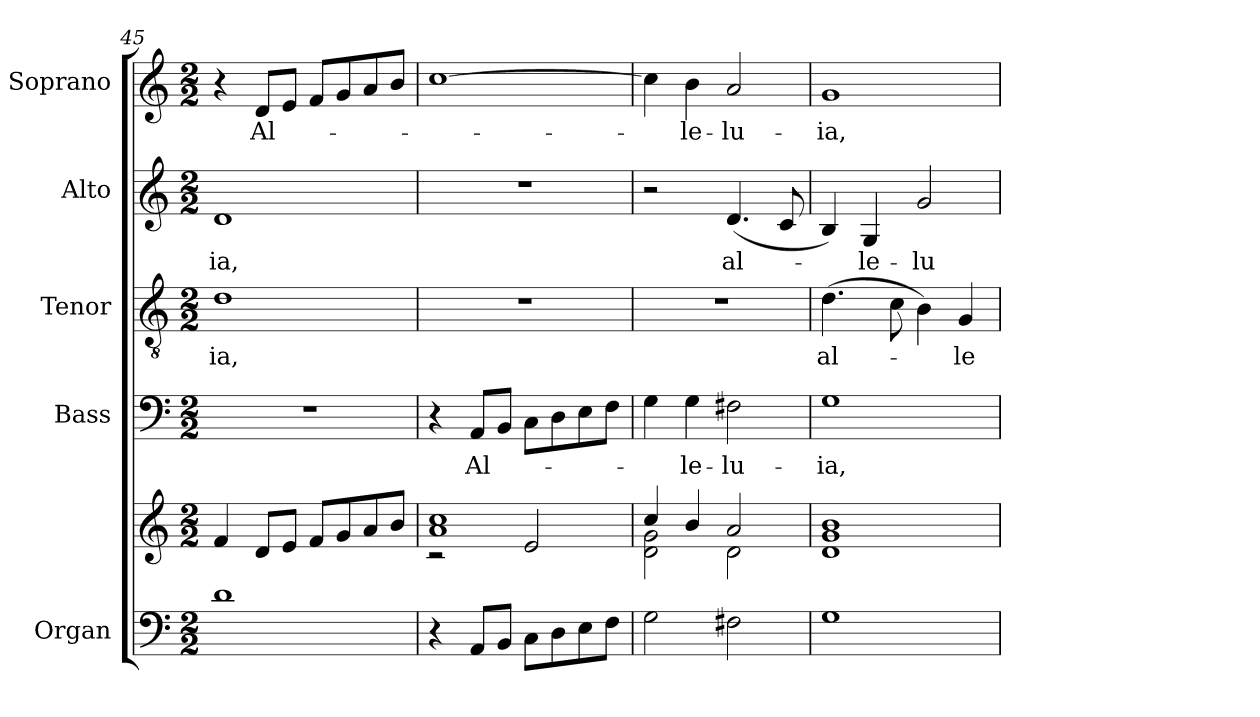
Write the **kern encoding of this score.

**kern	**kern	**kern	**text	**kern	**text	**kern	**text	**kern	**text
*part5	*part5	*part4	*part4	*part3	*part3	*part2	*part2	*part1	*part1
*staff6	*staff5	*staff4	*staff4	*staff3	*staff3	*staff2	*staff2	*staff1	*staff1
*I"Organ	*	*I"Bass	*	*I"Tenor	*	*I"Alto	*	*I"Soprano	*
*	*	*I'B.	*	*I'T.	*	*I'A.	*	*I'S.	*
*clefF4	*clefG2	*clefF4	*	*clefGv2	*	*clefG2	*	*clefG2	*
*	*	*	*	*ITrd7c12	*	*	*	*	*
*k[]	*k[]	*k[]	*	*k[]	*	*k[]	*	*k[]	*
*C:	*C:	*C:	*	*C:	*	*C:	*	*C:	*
*M2/2	*M2/2	*M2/2	*	*M2/2	*	*M2/2	*	*M2/2	*
=45	=45	=45	=45	=45	=45	=45	=45	=45	=45
!	!	!	!	!	!LO:LY:b:color=#000000	!	!	!	!
!	!	!	!	!	!	!	!LO:LY:b:color=#000000	!	!
1di	4fi/	1r	.	1Di	-ia,	1di	-ia,	4r	.
!	!	!	!	!	!	!	!	!	!LO:LY:b:color=#000000
.	8di/L	.	.	.	.	.	.	8di/L	Al-
.	8ei/J	.	.	.	.	.	.	8ei/J	.
.	8fi/L	.	.	.	.	.	.	8fi/L	.
.	8gi/	.	.	.	.	.	.	8gi/	.
.	8ai/	.	.	.	.	.	.	8ai/	.
.	8bi/J	.	.	.	.	.	.	8bi/J	.
=46	=46	=46	=46	=46	=46	=46	=46	=46	=46
*	*^	*	*	*	*	*	*	*	*
4r	1ai 1cci	2r	4r	.	1r	.	1r	.	[1cci	.
!	!	!	!	!LO:LY:b:color=#000000	!	!	!	!	!	!
8AAi/L	.	.	8AAi/L	Al-	.	.	.	.	.	.
8BBi/J	.	.	8BBi/J	.	.	.	.	.	.	.
8Ci\L	.	2ei/	8Ci\L	.	.	.	.	.	.	.
8Di\	.	.	8Di\	.	.	.	.	.	.	.
8Ei\	.	.	8Ei\	.	.	.	.	.	.	.
8Fi\J	.	.	8Fi\J	.	.	.	.	.	.	.
!!LO:PB:g=z
=47	=47	=47	=47	=47	=47	=47	=47	=47	=47	=47
2Gi\	4cci/	2di\ 2gi	4Gi\	.	1r	.	2r	.	4cci\]	.
!	!	!	!	!LO:LY:b:color=#000000	!	!	!	!	!	!
!	!	!	!	!	!	!	!	!	!	!LO:LY:b:color=#000000
.	4bi/	.	4Gi\	-le-	.	.	.	.	4bi\	-le-
!	!	!	!	!LO:LY:b:color=#000000	!	!	!	!	!	!
!	!	!	!	!	!	!	!	!LO:LY:b:color=#000000	!	!
!	!	!	!	!	!	!	!	!	!	!LO:LY:b:color=#000000
2F#Xi\	2ai/	2di\	2F#Xi\	-lu-	.	.	(4.di/	al-	2ai/	-lu-
.	.	.	.	.	.	.	8ci/	.	.	.
*	*v	*v	*	*	*	*	*	*	*	*
=48	=48	=48	=48	=48	=48	=48	=48	=48	=48
!	!	!	!LO:LY:b:color=#000000	!	!	!	!	!	!
!	!	!	!	!	!LO:LY:b:color=#000000	!	!	!	!
!	!	!	!	!	!	!	!	!	!LO:LY:b:color=#000000
1Gi	1di 1gi 1bi	1Gi	-ia,	(4.Di\	al-	4Bi/)	.	1gi	-ia,
!	!	!	!	!	!	!	!LO:LY:b:color=#000000	!	!
.	.	.	.	.	.	4Gi/	-le-	.	.
.	.	.	.	8Ci\	.	.	.	.	.
!	!	!	!	!	!	!	!LO:LY:b:color=#000000	!	!
.	.	.	.	4BBi\)	.	2gi/	-lu-	.	.
!	!	!	!	!	!LO:LY:b:color=#000000	!	!	!	!
.	.	.	.	4GGi/	-le-	.	.	.	.
=	=	=	=	=	=	=	=	=	=
*-	*-	*-	*-	*-	*-	*-	*-	*-	*-
